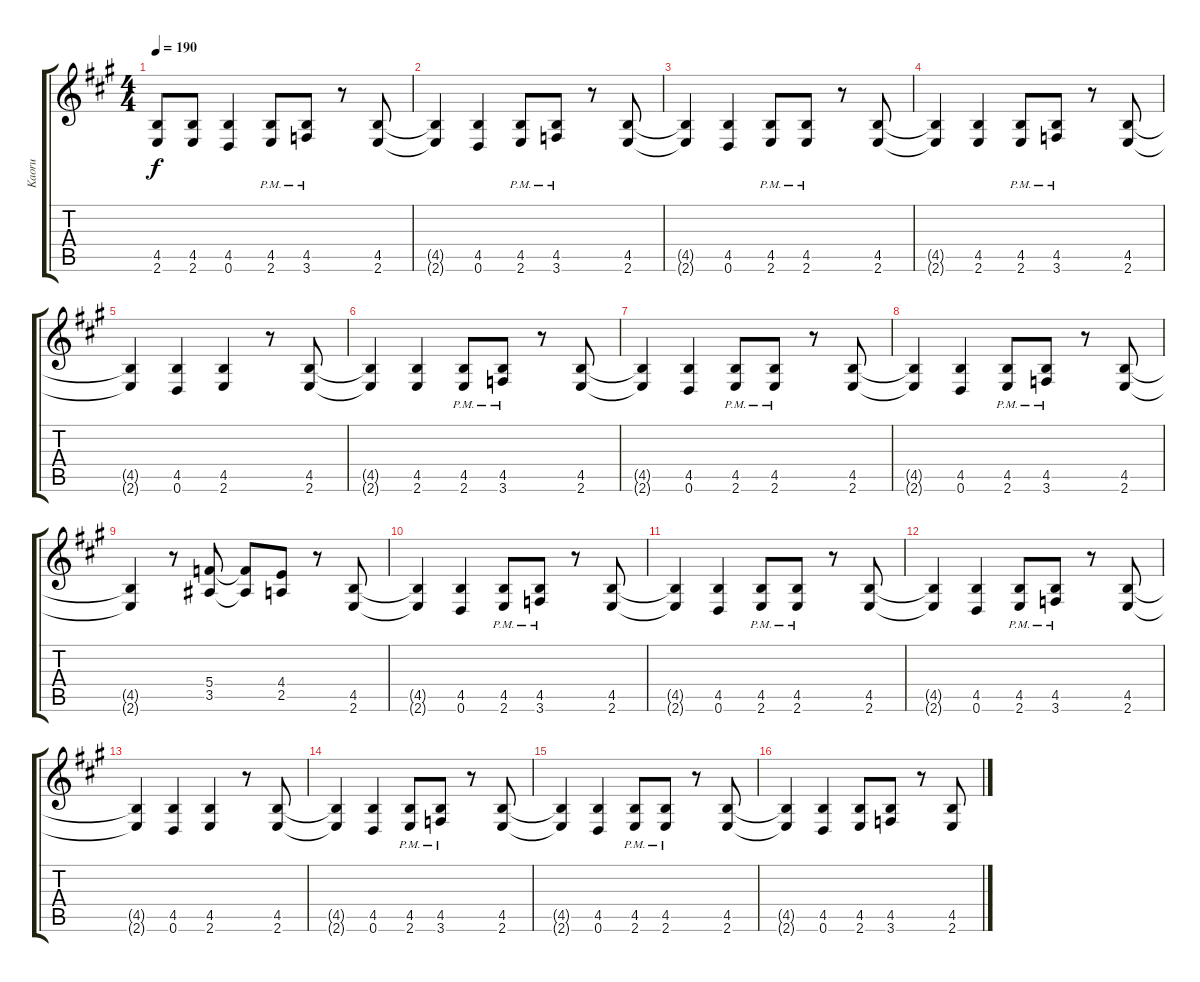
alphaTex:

\track ("Kaoru" "Kaoru") {instrument distortionguitar}
\staff {score tabs}
\tuning (D4 A3 F3 C3 G2 D2) {hide}
\ts (4 4)
\tempo 190
\clef g2
\ks a
(4.5{t} 2.6{t}).8{dy f} (4.5 2.6).8 (4.5 0.6).4 (4.5{pm} 2.6{pm}).8 (4.5{pm} 3.6{pm}).8 r.8 (4.5 2.6).8 |
(4.5{t} 2.6{t}).4 (4.5 0.6).4 (4.5{pm} 2.6{pm}).8 (4.5{pm} 3.6{pm}).8 r.8 (4.5 2.6).8 |
(4.5{t} 2.6{t}).4 (4.5 0.6).4 (4.5{pm} 2.6{pm}).8 (4.5{pm} 2.6{pm}).8 r.8 (4.5 2.6).8 |
(4.5{t} 2.6{t}).4 (4.5 2.6).4 (4.5{pm} 2.6{pm}).8 (4.5{pm} 3.6{pm}).8 r.8 (4.5 2.6).8 |
(4.5{t} 2.6{t}).4 (4.5 0.6).4 (4.5 2.6).4 r.8 (4.5 2.6).8 |
(4.5{t} 2.6{t}).4 (4.5 2.6).4 (4.5{pm} 2.6{pm}).8 (4.5{pm} 3.6{pm}).8 r.8 (4.5 2.6).8 |
(4.5{t} 2.6{t}).4 (4.5 0.6).4 (4.5{pm} 2.6{pm}).8 (4.5{pm} 2.6{pm}).8 r.8 (4.5 2.6).8 |
(4.5{t} 2.6{t}).4 (4.5 0.6).4 (4.5{pm} 2.6{pm}).8 (4.5{pm} 3.6{pm}).8 r.8 (4.5 2.6).8 |
(4.5{t} 2.6{t}).4 r.8 (5.4 3.5).8 (5.4{t} 3.5{t}).8 (4.4 2.5).8 r.8 (4.5 2.6).8 |
(4.5{t} 2.6{t}).4 (4.5 0.6).4 (4.5{pm} 2.6{pm}).8 (4.5{pm} 3.6{pm}).8 r.8 (4.5 2.6).8 |
(4.5{t} 2.6{t}).4 (4.5 0.6).4 (4.5{pm} 2.6{pm}).8 (4.5{pm} 2.6{pm}).8 r.8 (4.5 2.6).8 |
(4.5{t} 2.6{t}).4 (4.5 0.6).4 (4.5{pm} 2.6{pm}).8 (4.5{pm} 3.6{pm}).8 r.8 (4.5 2.6).8 |
(4.5{t} 2.6{t}).4 (4.5 0.6).4 (4.5 2.6).4 r.8 (4.5 2.6).8 |
(4.5{t} 2.6{t}).4 (4.5 0.6).4 (4.5{pm} 2.6{pm}).8 (4.5{pm} 3.6{pm}).8 r.8 (4.5 2.6).8 |
(4.5{t} 2.6{t}).4 (4.5 0.6).4 (4.5{pm} 2.6{pm}).8 (4.5{pm} 2.6{pm}).8 r.8 (4.5 2.6).8 |
(4.5{t} 2.6{t}).4 (4.5 0.6).4 (4.5 2.6).8 (4.5 3.6).8 r.8 (4.5 2.6).8
